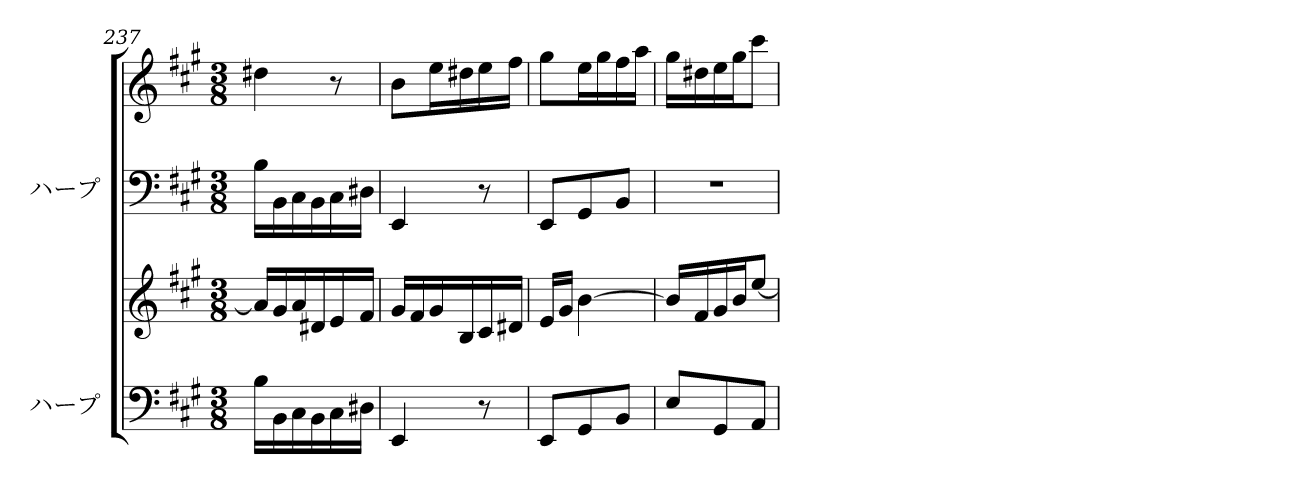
**kern	**kern	**kern	**kern
*part2	*part2	*part1	*part1
*staff4	*staff3	*staff2	*staff1
*I"ハープ	*	*I"ハープ	*
*clefF4	*clefG2	*clefF4	*clefG2
*k[f#c#g#]	*k[f#c#g#]	*k[f#c#g#]	*k[f#c#g#]
*M3/8	*M3/8	*M3/8	*M3/8
=237	=237	=237	=237
16B\LL	16a/LL]	16B\LL	4dd#X\
16BB\	16g#/	16BB\	.
16C#\	16a/	16C#\	.
16BB\	16d#X/	16BB\	.
16C#\	16e/	16C#\	8r
16D#X\JJ	16f#/JJ	16D#X\JJ	.
=238	=238	=238	=238
4EE/	16g#/LL	4EE/	8b\L
.	16f#/	.	.
.	16g#/	.	16ee\L
.	16B/	.	16dd#X\
8r	16c#/	8r	16ee\
.	16d#X/JJ	.	16ff#\JJ
=239	=239	=239	=239
8EE/L	16e/LL	8EE/L	8gg#\L
.	16g#/JJ	.	.
8GG#/	[4b\	8GG#/	16ee\L
.	.	.	16gg#\
8BB/J	.	8BB/J	16ff#\
.	.	.	16aa\JJ
!!LO:LB:g=z
=240	=240	=240	=240
8E/L	16b/LL]	4.r	16gg#\LL
.	16f#/	.	16dd#X\
8GG#/	16g#/	.	16ee\
.	16b/J	.	16gg#\J
8AA/J	[8ee/J	.	8ccc#\J
=	=	=	=
*-	*-	*-	*-
